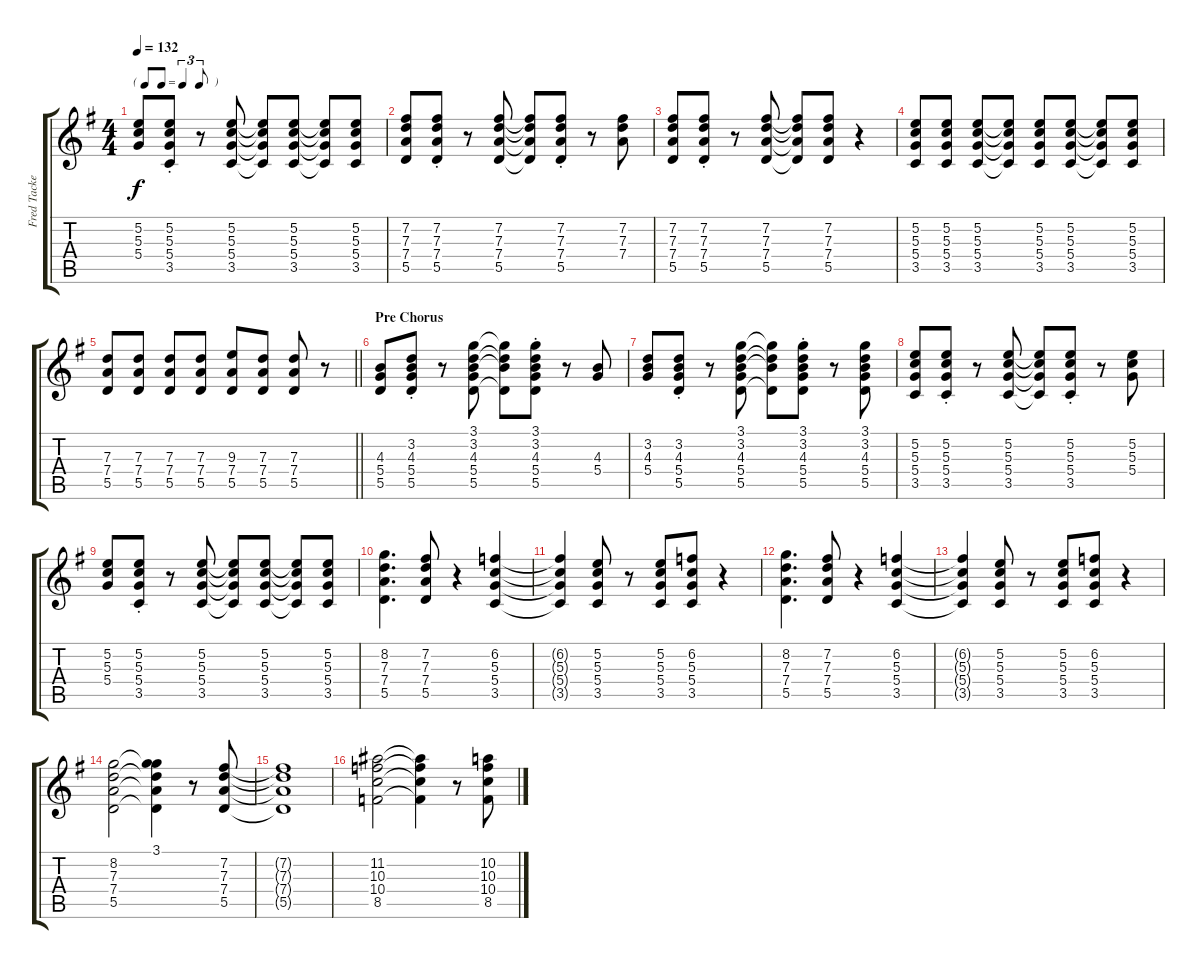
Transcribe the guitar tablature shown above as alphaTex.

\track ("Fred Tackett - Electric Guitar" "Fred Tacke") {instrument electricguitarclean}
\staff {score tabs}
\tuning (E4 B3 G3 D3 A2 E2) {hide}
\ts (4 4)
\tf triplet8th
\tempo 132
\clef g2
\ks g
(5.2 5.3 5.4).8{dy f} (5.2{st} 5.3{st} 5.4{st} 3.5{st}).8 r.8 (5.2 5.3 5.4 3.5).8 (5.2{t} 5.3{t} 5.4{t} 3.5{t}).8 (5.2 5.3 5.4 3.5).8 (5.2{t} 5.3{t} 5.4{t} 3.5{t}).8 (5.2 5.3 5.4 3.5).8 |
(7.2 7.3 7.4 5.5).8 (7.2{st} 7.3{st} 7.4{st} 5.5{st}).8 r.8 (7.2 7.3 7.4 5.5).8 (7.2{t} 7.3{t} 7.4{t} 5.5{t}).8 (7.2{st} 7.3{st} 7.4{st} 5.5{st}).8 r.8 (7.2 7.3 7.4).8 |
(7.2 7.3 7.4 5.5).8 (7.2{st} 7.3{st} 7.4{st} 5.5{st}).8 r.8 (7.2 7.3 7.4 5.5).8 (7.2{t} 7.3{t} 7.4{t} 5.5{t}).8 (7.2 7.3 7.4 5.5).8 r.4 |
(5.2 5.3 5.4 3.5).8 (5.2 5.3 5.4 3.5).8 (5.2 5.3 5.4 3.5).8 (5.2{t} 5.3{t} 5.4{t} 3.5{t}).8 (5.2 5.3 5.4 3.5).8 (5.2 5.3 5.4 3.5).8 (5.2{t} 5.3{t} 5.4{t} 3.5{t}).8 (5.2 5.3 5.4 3.5).8 |
\barLineRight lightlight
(7.3 7.4 5.5).8 (7.3 7.4 5.5).8 (7.3 7.4 5.5).8 (7.3 7.4 5.5).8 (9.3 7.4 5.5).8 (7.3 7.4 5.5).8 (7.3 7.4 5.5).8 r.8 |
\section ("" "Pre Chorus")
(4.3 5.4 5.5).8 (3.2{st} 4.3{st} 5.4{st} 5.5{st}).8 r.8 (3.1 3.2 4.3 5.4 5.5).8 (3.1{t} 3.2{t} 4.3{t} 5.5{t}).8 (3.1{st} 3.2{st} 4.3{st} 5.4{st} 5.5{st}).8 r.8 (4.3 5.4).8 |
(3.2 4.3 5.4).8 (3.2{st} 4.3{st} 5.4{st} 5.5{st}).8 r.8 (3.1 3.2 4.3 5.4 5.5).8 (3.1{t} 3.2{t} 4.3{t} 5.5{t}).8 (3.1{st} 3.2{st} 4.3{st} 5.4{st} 5.5{st}).8 r.8 (3.1 3.2 4.3 5.4 5.5).8 |
(5.2 5.3 5.4 3.5).8 (5.2{st} 5.3{st} 5.4{st} 3.5{st}).8 r.8 (5.2 5.3 5.4 3.5).8 (5.2{t} 5.3{t} 5.4{t} 3.5{t}).8 (5.2{st} 5.3{st} 5.4{st} 3.5{st}).8 r.8 (5.2 5.3 5.4).8 |
(5.2 5.3 5.4).8 (5.2{st} 5.3{st} 5.4{st} 3.5{st}).8 r.8 (5.2 5.3 5.4 3.5).8 (5.2{t} 5.3{t} 5.4{t} 3.5{t}).8 (5.2 5.3 5.4 3.5).8 (5.2{t} 5.3{t} 5.4{t} 3.5{t}).8 (5.2 5.3 5.4 3.5).8 |
(8.2 7.3 7.4 5.5).4{d} (7.2 7.3 7.4 5.5).8 r.4 (6.2 5.3 5.4 3.5).4 |
(6.2{t} 5.3{t} 5.4{t} 3.5{t}).4 (5.2 5.3 5.4 3.5).8 r.8 (5.2 5.3 5.4 3.5).8 (6.2 5.3 5.4 3.5).8 r.4 |
(8.2 7.3 7.4 5.5).4{d} (7.2 7.3 7.4 5.5).8 r.4 (6.2 5.3 5.4 3.5).4 |
(6.2{t} 5.3{t} 5.4{t} 3.5{t}).4 (5.2 5.3 5.4 3.5).8 r.8 (5.2 5.3 5.4 3.5).8 (6.2 5.3 5.4 3.5).8 r.4 |
(8.2 7.3 7.4 5.5).2 (3.1 8.2{t} 7.3{t} 7.4{t} 5.5{t}).4 r.8 (7.2 7.3 7.4 5.5).8 |
(7.2{t} 7.3{t} 7.4{t} 5.5{t}).1 |
(11.2 10.3 10.4 8.5).2 (11.2{t} 10.3{t} 10.4{t} 8.5{t}).4 r.8 (10.2 10.3 10.4 8.5).8
